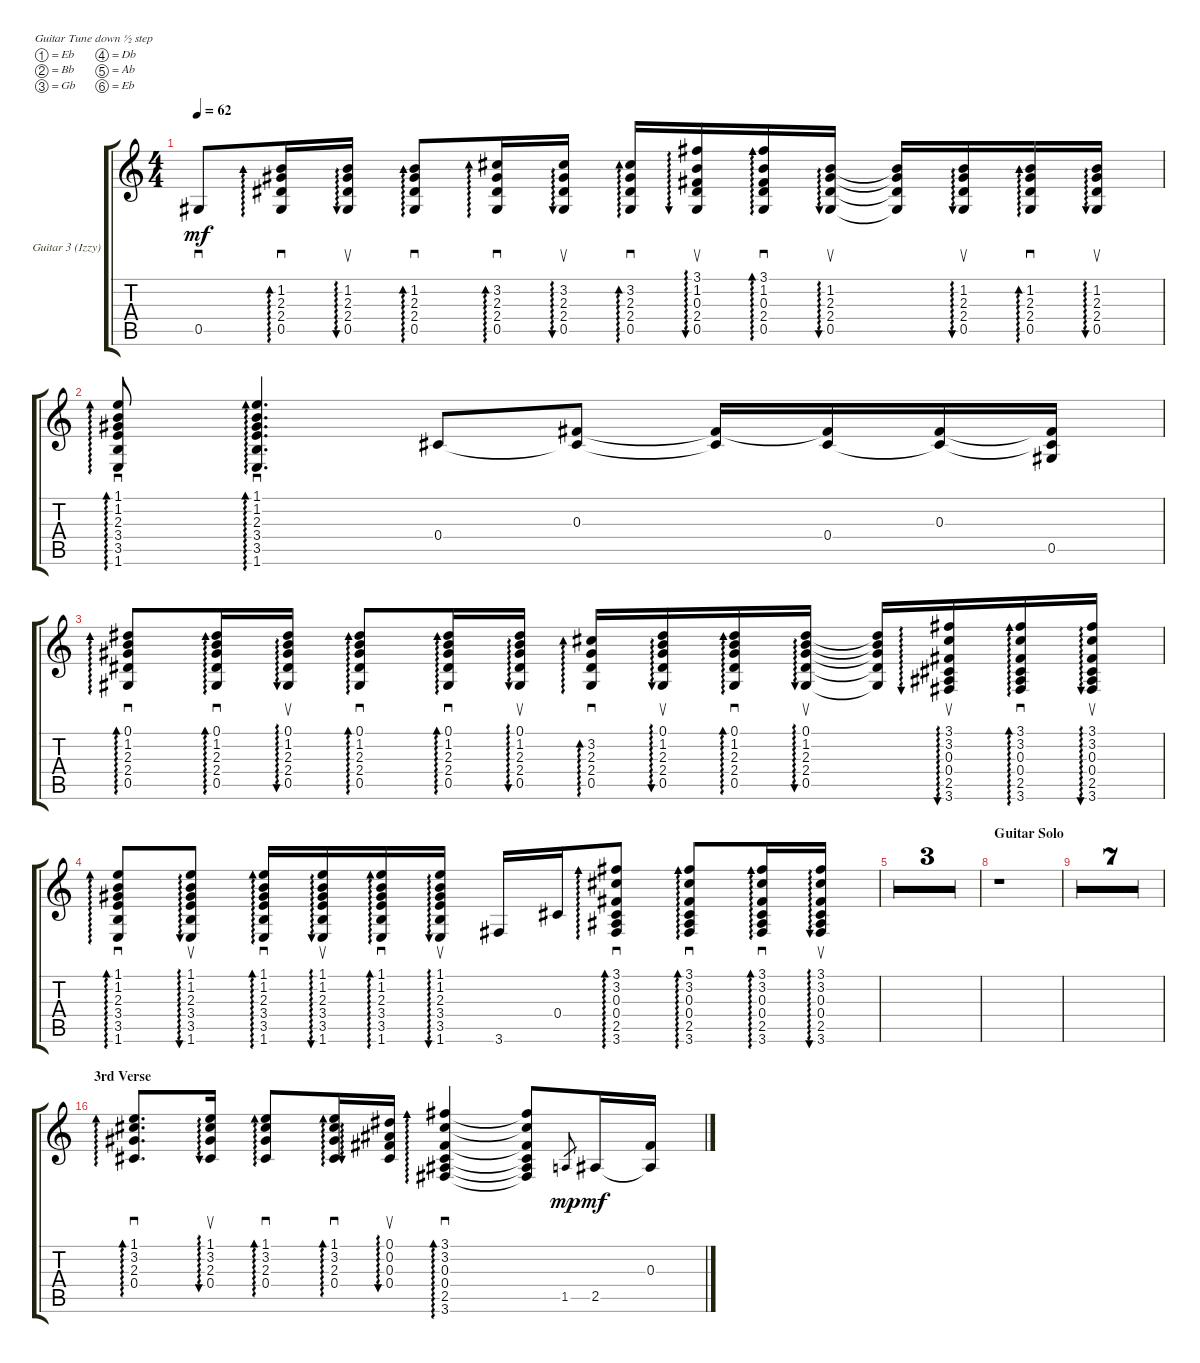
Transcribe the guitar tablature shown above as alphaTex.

\multiTrackTrackNamePolicy allsystems
\firstSystemTrackNameMode fullname
\firstSystemTrackNameOrientation horizontal
\otherSystemsTrackNameOrientation horizontal
\chordDiagramsInScore
\track ("Guitar 3 (Izzy)" "E-Gt") {multiBarRest instrument electricguitarjazz}
\staff {score tabs}
\tuning (Eb4 Bb3 Gb3 Db3 Ab2 Eb2)
\ts (4 4)
\tempo 62
\clef g2
\ks c
0.5.8{sd dy mf} (1.2 2.3 2.4 0.5).16{sd ad 0} (1.2 2.3 2.4 0.5).16{su au 0} (1.2 2.3 2.4 0.5).8{sd ad 0} (3.2 2.3 2.4 0.5).16{sd ad 0} (3.2 2.3 2.4 0.5).16{su au 0} (3.2 2.3 2.4 0.5).16{sd ad 0} (3.1 1.2 0.3 2.4 0.5).16{su au 0} (3.1 1.2 0.3 2.4 0.5).16{sd ad 0} (1.2 2.3 2.4 0.5).16{su au 0} (1.2{t} 2.3{t} 2.4{t} 0.5{t}).16 (1.2 2.3 2.4 0.5).16{su au 0} (1.2 2.3 2.4 0.5).16{sd ad 0} (1.2 2.3 2.4 0.5).16{su au 0} |
(1.1 1.2 2.3 3.4 3.5 1.6).8{sd ad 0} (1.1 1.2 2.3 3.4 3.5 1.6).4{d sd ad 0} 0.4.8 (0.3 0.4{t}).8 (0.3{t} 0.4{t}).16 (0.4 0.3{t}).16 (0.3 0.4{t}).16 (0.5 0.3{t} 0.4{t}).16 |
(0.1 1.2 2.3 2.4 0.5).8{sd ad 0} (0.1 1.2 2.3 2.4 0.5).16{sd ad 0} (0.1 1.2 2.3 2.4 0.5).16{su au 0} (0.1 1.2 2.3 2.4 0.5).8{sd ad 0} (0.1 1.2 2.3 2.4 0.5).16{sd ad 0} (0.1 1.2 2.3 2.4 0.5).16{su au 0} (3.2 2.3 2.4 0.5).16{sd ad 0} (0.1 1.2 2.3 2.4 0.5).16{su au 0} (0.1 1.2 2.3 2.4 0.5).16{sd ad 0} (0.1 1.2 2.3 2.4 0.5).16{su au 0} (0.1{t} 1.2{t} 2.3{t} 2.4{t} 0.5{t}).16 (3.1 3.2 0.3 0.4 2.5 3.6).16{su au 0} (3.1 3.2 0.3 0.4 2.5 3.6).16{sd ad 0} (3.1 3.2 0.3 0.4 2.5 3.6).16{su au 0} |
(1.1 1.2 2.3 3.4 3.5 1.6).8{sd ad 0} (1.1 1.2 2.3 3.4 3.5 1.6).8{su au 0} (1.1 1.2 2.3 3.4 3.5 1.6).16{sd ad 0} (1.1 1.2 2.3 3.4 3.5 1.6).16{su au 0} (1.1 1.2 2.3 3.4 3.5 1.6).16{sd ad 0} (1.1 1.2 2.3 3.4 3.5 1.6).16{su au 0} 3.6.16 0.4.16 (3.1 3.2 0.3 0.4 2.5 3.6).8{sd ad 0} (3.1 3.2 0.3 0.4 2.5 3.6).8{sd ad 0} (3.1 3.2 0.3 0.4 2.5 3.6).16{sd ad 0} (3.1 3.2 0.3 0.4 2.5 3.6).16{su au 0} |
r.1 |
r.1 |
\barLineRight lightlight
r.1 |
\section ("" "Guitar Solo")
r.1 |
r.1 |
r.1 |
r.1 |
r.1 |
r.1 |
r.1 |
\barLineRight lightlight
r.1 |
\section ("" "3rd Verse")
(1.1 3.2 2.3 0.4).8{d sd ad 0} (1.1 3.2 2.3 0.4).16{su au 0} (1.1 3.2 2.3 0.4).8{sd ad 0} (1.1 3.2 2.3 0.4).16{sd ad 0} (0.1 0.2 0.3 0.4).16{su au 0} (3.1 3.2 0.3 0.4 2.5 3.6).4{sd ad 0} (3.1{t} 3.2{t} 0.3{t} 0.4{t} 2.5{t} 3.6{t}).8 1.5.8{gr dy mp} 2.5.16{dy mf} (0.3 2.5{t}).16
